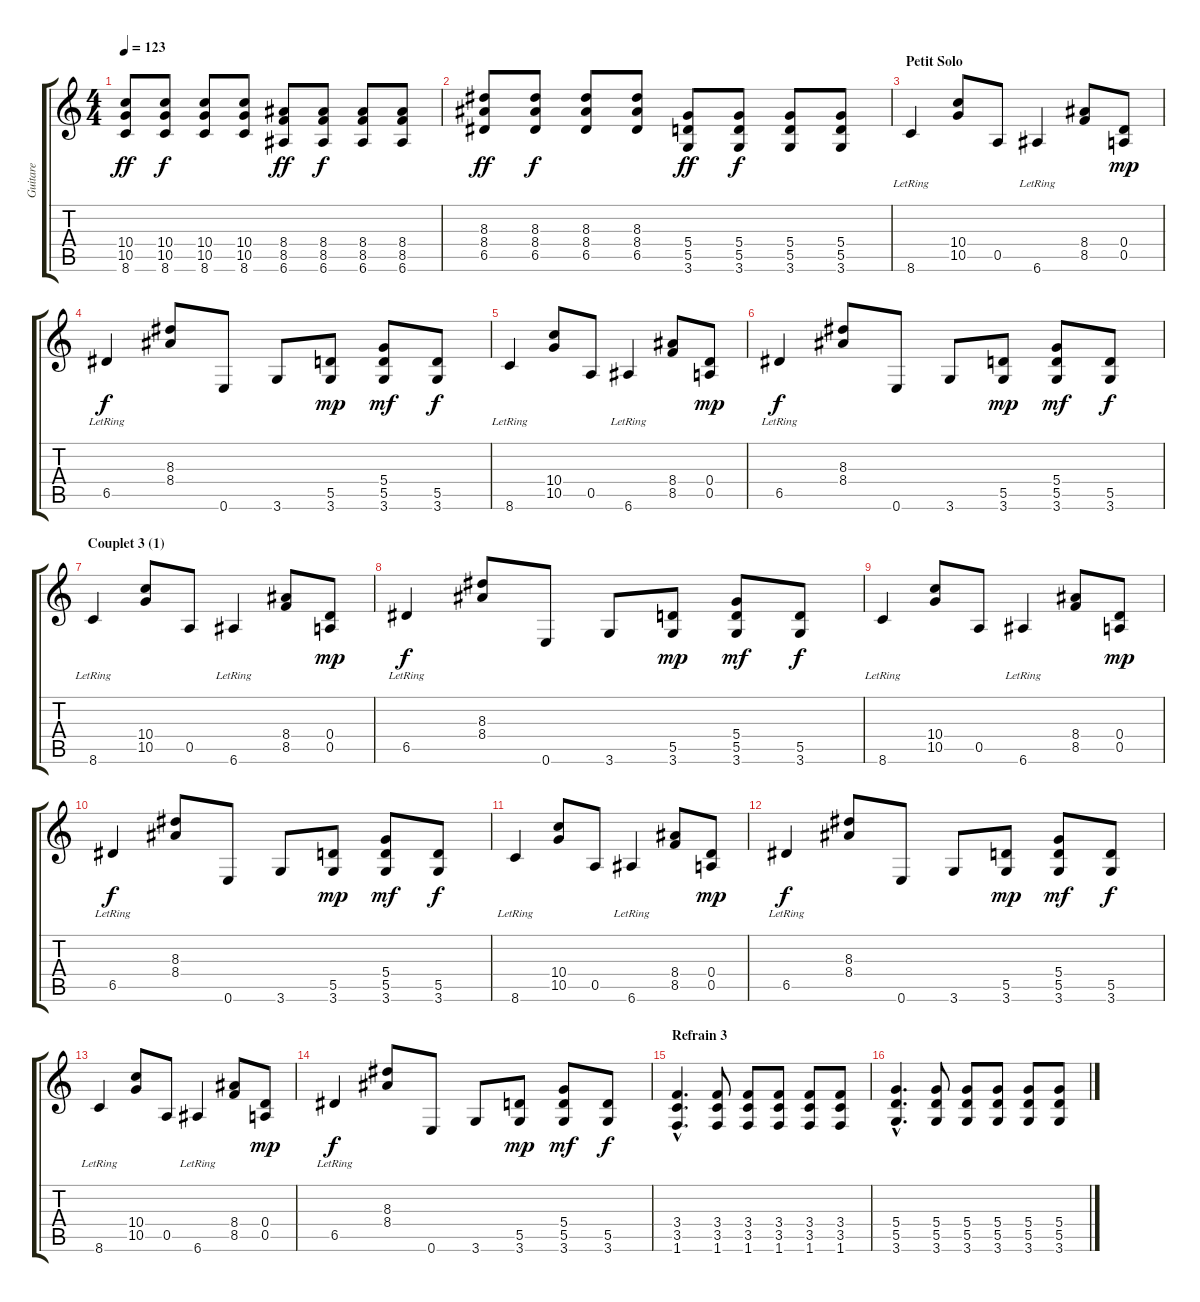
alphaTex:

\track ("Guitare" "Guitare") {instrument electricguitarclean}
\staff {score tabs}
\tuning (E4 B3 G3 D3 A2 E2) {hide}
\ts (4 4)
\tempo 123
\clef g2
\ks c
(10.4 10.5 8.6).8{dy ff} (10.4 10.5 8.6).8{dy f} (10.4 10.5 8.6).8 (10.4 10.5 8.6).8 (8.4 8.5 6.6).8{dy ff} (8.4 8.5 6.6).8{dy f} (8.4 8.5 6.6).8 (8.4 8.5 6.6).8 |
(8.3 8.4 6.5).8{dy ff} (8.3 8.4 6.5).8{dy f} (8.3 8.4 6.5).8 (8.3 8.4 6.5).8 (5.4 5.5 3.6).8{dy ff} (5.4 5.5 3.6).8{dy f} (5.4 5.5 3.6).8 (5.4 5.5 3.6).8 |
\section ("" "Petit Solo")
8.6{lr}.4{volume 11 instrument electricguitarclean} (10.4 10.5).8 0.5.8 6.6{lr}.4 (8.4 8.5).8 (0.4 0.5).8{dy mp} |
6.5{lr}.4{dy f} (8.3 8.4).8 0.6.8 3.6.8 (5.5 3.6).8{dy mp} (5.4 5.5 3.6).8{dy mf} (5.5 3.6).8{dy f} |
8.6{lr}.4 (10.4 10.5).8 0.5.8 6.6{lr}.4 (8.4 8.5).8 (0.4 0.5).8{dy mp} |
6.5{lr}.4{dy f} (8.3 8.4).8 0.6.8 3.6.8 (5.5 3.6).8{dy mp} (5.4 5.5 3.6).8{dy mf} (5.5 3.6).8{dy f} |
\section ("" "Couplet 3 (1)")
8.6{lr}.4 (10.4 10.5).8 0.5.8 6.6{lr}.4 (8.4 8.5).8 (0.4 0.5).8{dy mp} |
6.5{lr}.4{dy f} (8.3 8.4).8 0.6.8 3.6.8 (5.5 3.6).8{dy mp} (5.4 5.5 3.6).8{dy mf} (5.5 3.6).8{dy f} |
8.6{lr}.4 (10.4 10.5).8 0.5.8 6.6{lr}.4 (8.4 8.5).8 (0.4 0.5).8{dy mp} |
6.5{lr}.4{dy f} (8.3 8.4).8 0.6.8 3.6.8 (5.5 3.6).8{dy mp} (5.4 5.5 3.6).8{dy mf} (5.5 3.6).8{dy f} |
8.6{lr}.4 (10.4 10.5).8 0.5.8 6.6{lr}.4 (8.4 8.5).8 (0.4 0.5).8{dy mp} |
6.5{lr}.4{dy f} (8.3 8.4).8 0.6.8 3.6.8 (5.5 3.6).8{dy mp} (5.4 5.5 3.6).8{dy mf} (5.5 3.6).8{dy f} |
8.6{lr}.4 (10.4 10.5).8 0.5.8 6.6{lr}.4 (8.4 8.5).8 (0.4 0.5).8{dy mp} |
6.5{lr}.4{dy f} (8.3 8.4).8 0.6.8 3.6.8 (5.5 3.6).8{dy mp} (5.4 5.5 3.6).8{dy mf} (5.5 3.6).8{dy f} |
\section ("" "Refrain 3")
(3.4{hac} 3.5{hac} 1.6{hac}).4{d volume 8 instrument overdrivenguitar} (3.4 3.5 1.6).8 (3.4 3.5 1.6).8 (3.4 3.5 1.6).8 (3.4 3.5 1.6).8 (3.4 3.5 1.6).8 |
(5.4{hac} 5.5{hac} 3.6{hac}).4{d} (5.4 5.5 3.6).8 (5.4 5.5 3.6).8 (5.4 5.5 3.6).8 (5.4 5.5 3.6).8 (5.4 5.5 3.6).8
